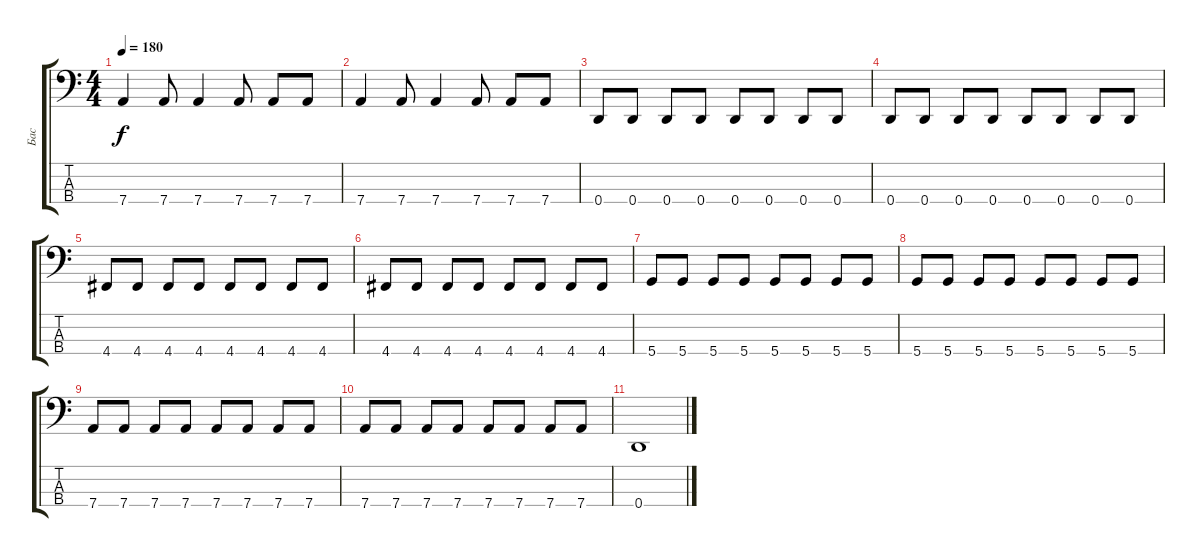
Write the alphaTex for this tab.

\track ("Бас" "Бас") {instrument slapbass2}
\staff {score tabs}
\tuning (G2 D2 A1 D1) {hide}
\ts (4 4)
\tempo 180
\clef f4
\ks c
7.4.4{dy f} 7.4.8 7.4.4 7.4.8 7.4.8 7.4.8 |
7.4.4 7.4.8 7.4.4 7.4.8 7.4.8 7.4.8 |
0.4.8 0.4.8 0.4.8 0.4.8 0.4.8 0.4.8 0.4.8 0.4.8 |
0.4.8 0.4.8 0.4.8 0.4.8 0.4.8 0.4.8 0.4.8 0.4.8 |
4.4.8 4.4.8 4.4.8 4.4.8 4.4.8 4.4.8 4.4.8 4.4.8 |
4.4.8 4.4.8 4.4.8 4.4.8 4.4.8 4.4.8 4.4.8 4.4.8 |
5.4.8 5.4.8 5.4.8 5.4.8 5.4.8 5.4.8 5.4.8 5.4.8 |
5.4.8 5.4.8 5.4.8 5.4.8 5.4.8 5.4.8 5.4.8 5.4.8 |
7.4.8 7.4.8 7.4.8 7.4.8 7.4.8 7.4.8 7.4.8 7.4.8 |
7.4.8 7.4.8 7.4.8 7.4.8 7.4.8 7.4.8 7.4.8 7.4.8 |
0.4.1
